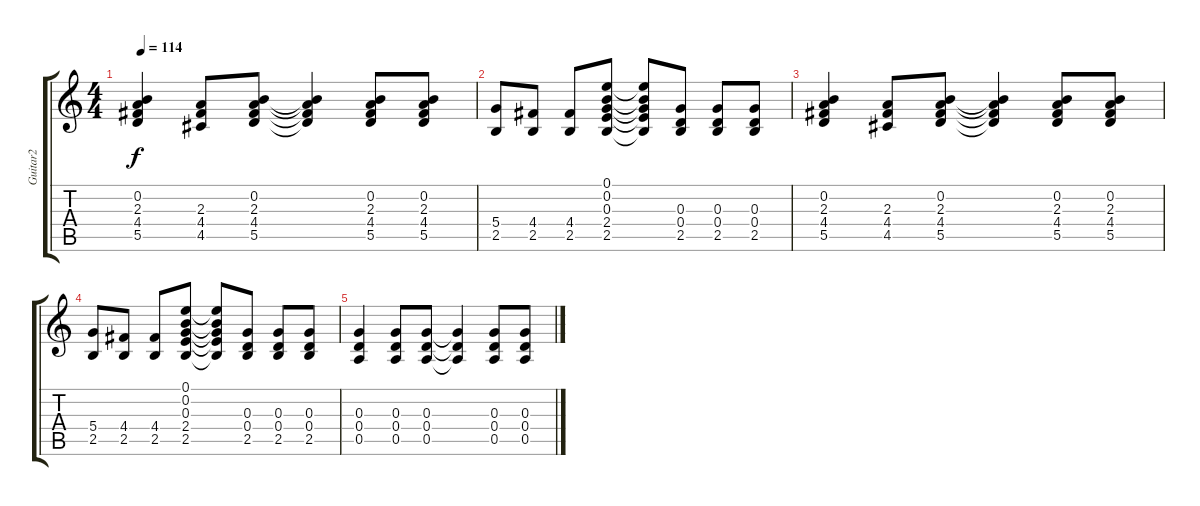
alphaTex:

\track ("Guitar2" "Guitar2") {instrument electricguitarclean}
\staff {score tabs}
\tuning (E4 B3 G3 D3 A2 E2) {hide}
\ts (4 4)
\tempo 114
\clef g2
\ks c
(0.2 2.3 4.4 5.5).4{dy f} (2.3 4.4 4.5).8 (0.2 2.3 4.4 5.5).8 (0.2{t} 2.3{t} 4.4{t} 5.5{t}).4 (0.2 2.3 4.4 5.5).8 (0.2 2.3 4.4 5.5).8 |
(5.4 2.5).8 (4.4 2.5).8 (4.4 2.5).8 (0.1 0.2 0.3 2.4 2.5).8 (0.1{t} 0.2{t} 0.3{t} 2.4{t} 2.5{t}).8 (0.3 0.4 2.5).8 (0.3 0.4 2.5).8 (0.3 0.4 2.5).8 |
(0.2 2.3 4.4 5.5).4 (2.3 4.4 4.5).8 (0.2 2.3 4.4 5.5).8 (0.2{t} 2.3{t} 4.4{t} 5.5{t}).4 (0.2 2.3 4.4 5.5).8 (0.2 2.3 4.4 5.5).8 |
(5.4 2.5).8 (4.4 2.5).8 (4.4 2.5).8 (0.1 0.2 0.3 2.4 2.5).8 (0.1{t} 0.2{t} 0.3{t} 2.4{t} 2.5{t}).8 (0.3 0.4 2.5).8 (0.3 0.4 2.5).8 (0.3 0.4 2.5).8 |
(0.3 0.4 0.5).4 (0.3 0.4 0.5).8 (0.3 0.4 0.5).8 (0.3{t} 0.4{t} 0.5{t}).4 (0.3 0.4 0.5).8 (0.3 0.4 0.5).8
